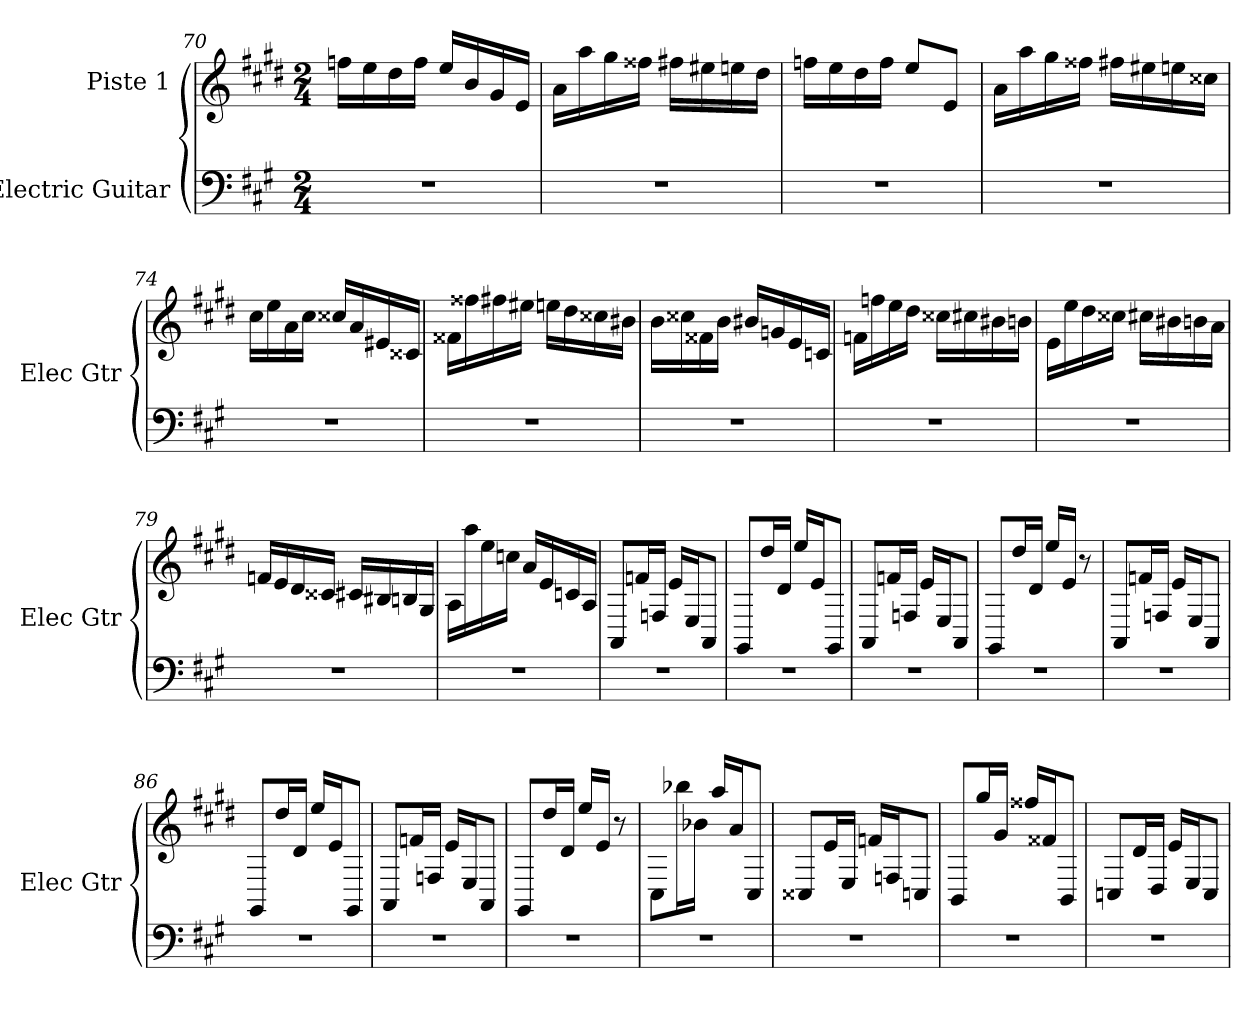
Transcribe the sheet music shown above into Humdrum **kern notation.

**kern	**kern
*part2	*part1
*staff2	*staff1
*I"Electric Guitar	*I"Piste 1
*I'Elec Gtr	*
*clefF4	*clefG2
*k[f#c#g#]	*k[f#c#g#d#]
*A:	*E:
*M2/4	*M2/4
=70	=70
2r	16ffn\LL
.	16ee\
.	16dd#\
.	16ff\JJ
.	16ee/LL
.	16b/
.	16g#/
.	16e/JJ
!!LO:LB:g=z
=71	=71
2r	16a\LL
.	16aa\
.	16gg#\
.	16ff##X\JJ
.	16ff#X\LL
.	16ee#X\
.	16een\
.	16dd#\JJ
=72	=72
2r	16ffn\LL
.	16ee\
.	16dd#\
.	16ff\JJ
.	8ee/L
.	8e/J
=73	=73
2r	16a\LL
.	16aa\
.	16gg#\
.	16ff##X\JJ
.	16ff#X\LL
.	16ee#X\
.	16een\
.	16cc##X\JJ
=74	=74
2r	16cc#\LL
.	16ee\
.	16a\
.	16cc#\JJ
.	16cc##X/LL
.	16a/
.	16e#X/
.	16c##X/JJ
!!LO:LB:g=z
=75	=75
2r	16f##X\LL
.	16ff##X\
.	16ff#X\
.	16ee#X\JJ
.	16een\LL
.	16dd#\
.	16cc##X\
.	16b#X\JJ
=76	=76
2r	16b\LL
.	16cc##X\
.	16f##X\
.	16b\JJ
.	16b#X/LL
.	16gn/
.	16e/
.	16cn/JJ
=77	=77
2r	16fn\LL
.	16ffn\
.	16ee\
.	16dd#\JJ
.	16cc##X\LL
.	16cc#X\
.	16b#X\
.	16bn\JJ
!!LO:PB:g=z
=78	=78
2r	16e\LL
.	16ee\
.	16dd#\
.	16cc##X\JJ
.	16cc#X\LL
.	16b#X\
.	16bn\
.	16a\JJ
=79	=79
2r	16fn/LL
.	16e/
.	16d#/
.	16c##X/JJ
.	16c#X/LL
.	16B#X/
.	16Bn/
.	16G#/JJ
=80	=80
2r	16A\LL
.	16aa\
.	16ee\
.	16ccn\JJ
.	16a/LL
.	16e/
.	16cn/
.	16A/JJ
=81	=81
2r	8AA/L
.	16fn/L
.	16Fn/JJ
.	16e/LL
.	16E/J
.	8AA/J
!!LO:LB:g=z
=82	=82
2r	8GG#/L
.	16dd#/L
.	16d#/JJ
.	16ee/LL
.	16e/J
.	8GG#/J
=83	=83
2r	8AA/L
.	16fn/L
.	16Fn/JJ
.	16e/LL
.	16E/J
.	8AA/J
=84	=84
2r	8GG#/L
.	16dd#/L
.	16d#/JJ
.	16ee/LL
.	16e/JJ
.	8r
=85	=85
2r	8AA/L
.	16fn/L
.	16Fn/JJ
.	16e/LL
.	16E/J
.	8AA/J
=86	=86
2r	8GG#/L
.	16dd#/L
.	16d#/JJ
.	16ee/LL
.	16e/J
.	8GG#/J
=87	=87
2r	8AA/L
.	16fn/L
.	16Fn/JJ
.	16e/LL
.	16E/J
.	8AA/J
!!LO:LB:g=z
=88	=88
2r	8GG#/L
.	16dd#/L
.	16d#/JJ
.	16ee/LL
.	16e/JJ
.	8r
=89	=89
2r	8C#\L
.	16bb-X\L
.	16b-X\JJ
.	16aa/LL
.	16a/J
.	8C#/J
=90	=90
2r	8C##X/L
.	16e/L
.	16E/JJ
.	16fn/LL
.	16Fn/J
.	8Cn/J
=91	=91
2r	8BB/L
.	16gg#/L
.	16g#/JJ
.	16ff##X/LL
.	16f##X/J
.	8BB/J
=92	=92
2r	8Cn/L
.	16d#/L
.	16D#/JJ
.	16e/LL
.	16E/J
.	8C/J
=	=
*-	*-
